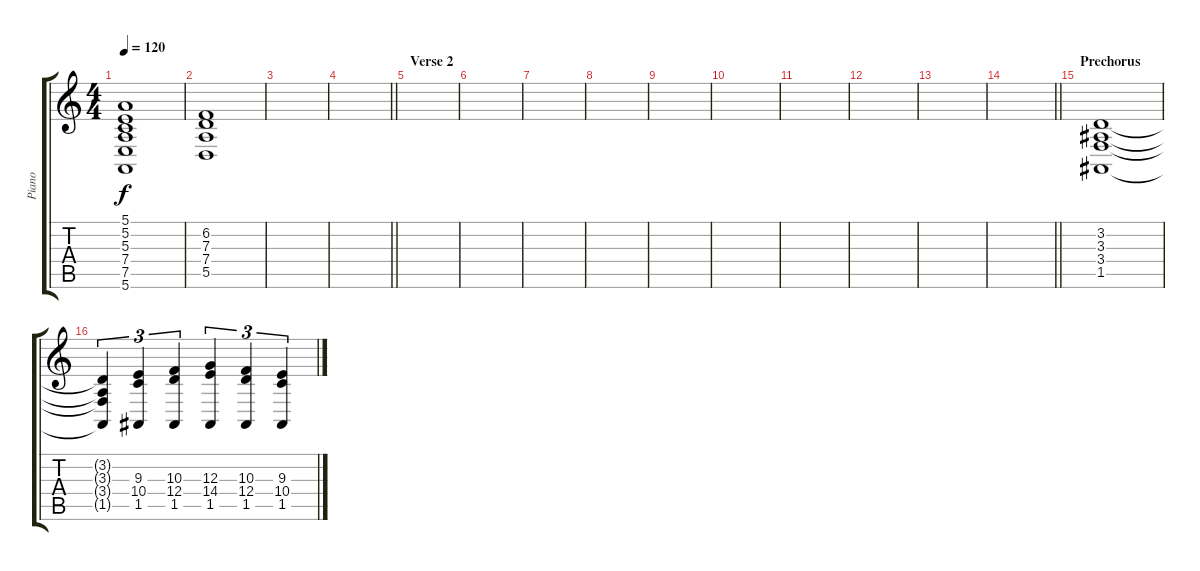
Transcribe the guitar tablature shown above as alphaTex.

\track ("Piano" "Piano") {instrument acousticgrandpiano}
\staff {score tabs}
\tuning (E4 B3 G3 D3 A2 E2) {hide}
\ts (4 4)
\tempo 120
\clef g2
\ks c
(5.1 5.2 5.3 7.4 7.5 5.6).1{dy f} |
(6.2 7.3 7.4 5.5).1 |
|
\barLineRight lightlight
|
\section ("" "Verse 2")
|
|
|
|
|
|
|
|
|
\barLineRight lightlight
|
\section ("" "Prechorus")
(3.2 3.3 3.4 1.5).1 |
(3.2{t} 3.3{t} 3.4{t} 1.5{t}).4{tu (3 2)} (9.3 10.4 1.5).4{tu (3 2)} (10.3 12.4 1.5).4{tu (3 2)} (12.3 14.4 1.5).4{tu (3 2)} (10.3 12.4 1.5).4{tu (3 2)} (9.3 10.4 1.5).4{tu (3 2)}
